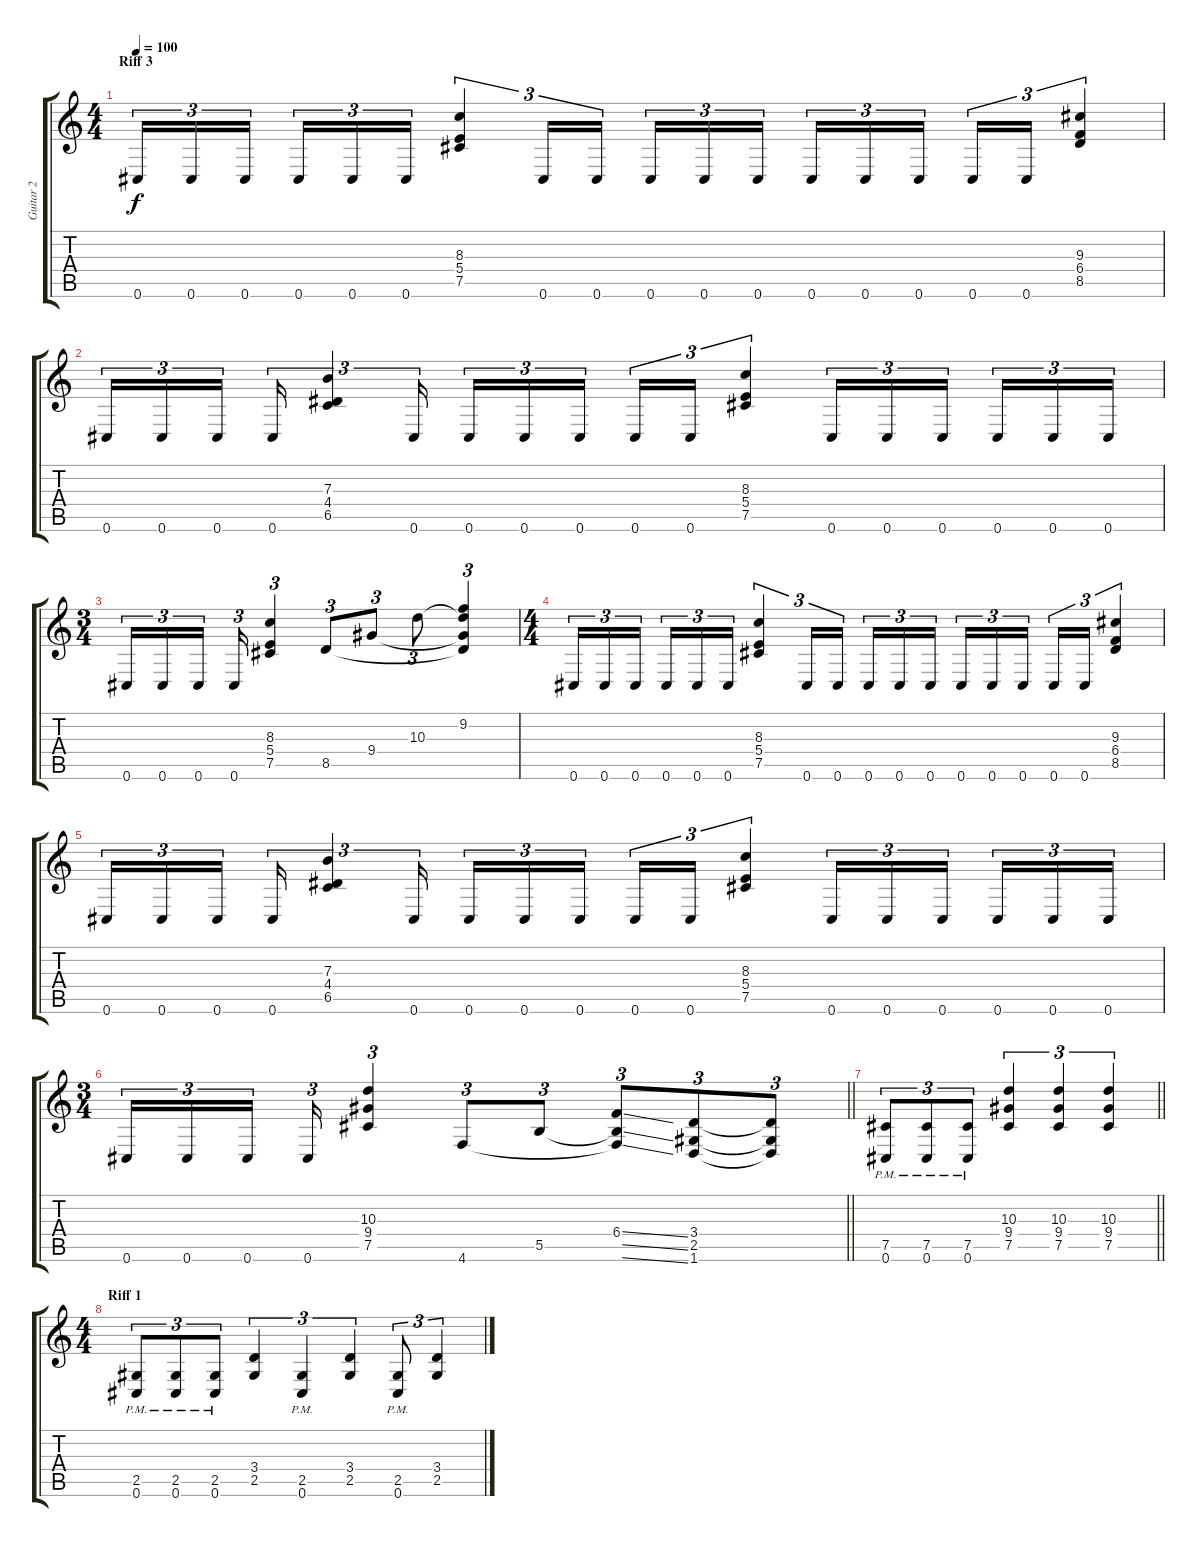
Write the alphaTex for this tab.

\track ("Guitar 2" "Guitar 2") {instrument overdrivenguitar}
\staff {score tabs}
\tuning (Db4 Ab3 E3 B2 Gb2 Db2) {hide}
\ts (4 4)
\section ("" "Riff 3")
\tempo 100
\clef g2
\ks c
0.6.16{tu (3 2) dy f} 0.6.16{tu (3 2)} 0.6.16{tu (3 2) beam splitsecondary} 0.6.16{tu (3 2)} 0.6.16{tu (3 2)} 0.6.16{tu (3 2)} (8.3 5.4 7.5).4{tu (3 2)} 0.6.16{tu (3 2)} 0.6.16{tu (3 2)} 0.6.16{tu (3 2)} 0.6.16{tu (3 2)} 0.6.16{tu (3 2) beam splitsecondary} 0.6.16{tu (3 2)} 0.6.16{tu (3 2)} 0.6.16{tu (3 2)} 0.6.16{tu (3 2)} 0.6.16{tu (3 2)} (9.3 6.4 8.5).4{tu (3 2)} |
0.6.16{tu (3 2)} 0.6.16{tu (3 2)} 0.6.16{tu (3 2) beam splitsecondary} 0.6.16{tu (3 2)} (7.3 4.4 6.5).4{tu (3 2)} 0.6.16{tu (3 2) beam splitsecondary} 0.6.16{tu (3 2)} 0.6.16{tu (3 2)} 0.6.16{tu (3 2)} 0.6.16{tu (3 2)} 0.6.16{tu (3 2)} (8.3 5.4 7.5).4{tu (3 2)} 0.6.16{tu (3 2)} 0.6.16{tu (3 2)} 0.6.16{tu (3 2) beam splitsecondary} 0.6.16{tu (3 2)} 0.6.16{tu (3 2)} 0.6.16{tu (3 2)} |
\ts (3 4)
0.6.16{tu (3 2)} 0.6.16{tu (3 2)} 0.6.16{tu (3 2) beam splitsecondary} 0.6.16{tu (3 2)} (8.3 5.4 7.5).4{tu (3 2)} 8.5.8{tu (3 2)} 9.4.8{tu (3 2)} 10.3.8{tu (3 2)} (9.2 10.3{t} 9.4{t} 8.5{t}).4{tu (3 2)} |
\ts (4 4)
0.6.16{tu (3 2)} 0.6.16{tu (3 2)} 0.6.16{tu (3 2) beam splitsecondary} 0.6.16{tu (3 2)} 0.6.16{tu (3 2)} 0.6.16{tu (3 2)} (8.3 5.4 7.5).4{tu (3 2)} 0.6.16{tu (3 2)} 0.6.16{tu (3 2)} 0.6.16{tu (3 2)} 0.6.16{tu (3 2)} 0.6.16{tu (3 2) beam splitsecondary} 0.6.16{tu (3 2)} 0.6.16{tu (3 2)} 0.6.16{tu (3 2)} 0.6.16{tu (3 2)} 0.6.16{tu (3 2)} (9.3 6.4 8.5).4{tu (3 2)} |
0.6.16{tu (3 2)} 0.6.16{tu (3 2)} 0.6.16{tu (3 2) beam splitsecondary} 0.6.16{tu (3 2)} (7.3 4.4 6.5).4{tu (3 2)} 0.6.16{tu (3 2) beam splitsecondary} 0.6.16{tu (3 2)} 0.6.16{tu (3 2)} 0.6.16{tu (3 2)} 0.6.16{tu (3 2)} 0.6.16{tu (3 2)} (8.3 5.4 7.5).4{tu (3 2)} 0.6.16{tu (3 2)} 0.6.16{tu (3 2)} 0.6.16{tu (3 2) beam splitsecondary} 0.6.16{tu (3 2)} 0.6.16{tu (3 2)} 0.6.16{tu (3 2)} |
\ts (3 4)
\barLineRight lightlight
0.6.16{tu (3 2)} 0.6.16{tu (3 2)} 0.6.16{tu (3 2) beam splitsecondary} 0.6.16{tu (3 2)} (10.3 9.4 7.5).4{tu (3 2)} 4.6.8{tu (3 2)} 5.5.8{tu (3 2)} (6.4{ss} 5.5{ss t} 4.6{ss t}).8{tu (3 2)} (3.4 2.5 1.6).8{tu (3 2)} (3.4{t} 2.5{t} 1.6{t}).8{tu (3 2)} |
\barLineRight lightlight
(7.5{pm} 0.6{pm}).8{tu (3 2)} (7.5{pm} 0.6{pm}).8{tu (3 2)} (7.5{pm} 0.6{pm}).8{tu (3 2)} (10.3 9.4 7.5).4{tu (3 2)} (10.3 9.4 7.5).4{tu (3 2)} (10.3 9.4 7.5).4{tu (3 2)} |
\ts (4 4)
\section ("" "Riff 1")
(2.5{pm} 0.6{pm}).8{tu (3 2)} (2.5{pm} 0.6{pm}).8{tu (3 2)} (2.5{pm} 0.6{pm}).8{tu (3 2)} (3.4 2.5).4{tu (3 2)} (2.5{pm} 0.6{pm}).4{tu (3 2)} (3.4 2.5).4{tu (3 2)} (2.5{pm} 0.6{pm}).8{tu (3 2)} (3.4 2.5).4{tu (3 2)}
